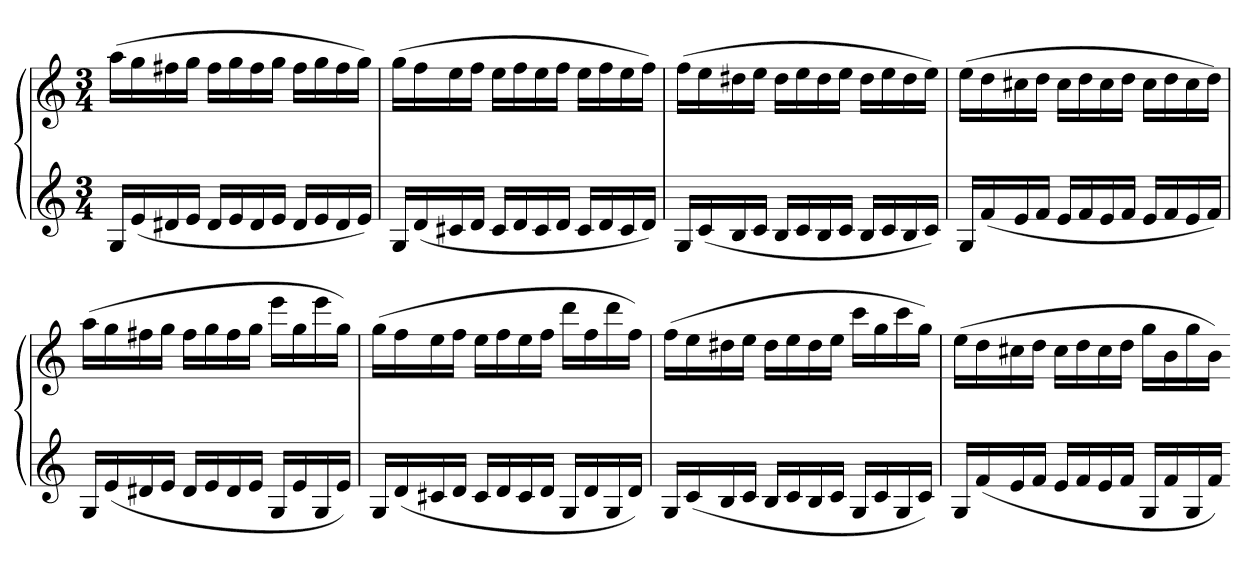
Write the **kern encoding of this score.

**kern	**kern
*part1	*part1
*staff2	*staff1
*M3/4	*M3/4
=	=
16GLL	(16aaLL
(16e	16gg
16d#X	16ff#X
16eJJ	16ggJJ
16d#LL	16ff#LL
16e	16gg
16d#	16ff#
16eJJ	16ggJJ
16d#LL	16ff#LL
16e	16gg
16d#	16ff#
16eJJ)	16ggJJ)
=	=
16GLL	(16ggLL
(16d	16ff
16c#X	16ee
16dJJ	16ffJJ
16c#LL	16eeLL
16d	16ff
16c#	16ee
16dJJ	16ffJJ
16c#LL	16eeLL
16d	16ff
16c#	16ee
16dJJ)	16ffJJ)
=	=
16GLL	(16ffLL
(16c	16ee
16B	16dd#X
16cJJ	16eeJJ
16BLL	16dd#LL
16c	16ee
16B	16dd#
16cJJ	16eeJJ
16BLL	16dd#LL
16c	16ee
16B	16dd#
16cJJ)	16eeJJ)
=	=
16GLL	(16eeLL
(16f	16dd
16e	16cc#X
16fJJ	16ddJJ
16eLL	16cc#LL
16f	16dd
16e	16cc#
16fJJ	16ddJJ
16eLL	16cc#LL
16f	16dd
16e	16cc#
16fJJ)	16ddJJ)
=	=
16GLL	(16aaLL
(16e	16gg
16d#X	16ff#X
16eJJ	16ggJJ
16d#LL	16ff#LL
16e	16gg
16d#	16ff#
16eJJ	16ggJJ
16GLL	16eeeLL
16e	16gg
16G	16eee
16eJJ)	16ggJJ)
=	=
16GLL	(16ggLL
(16d	16ff
16c#X	16ee
16dJJ	16ffJJ
16c#LL	16eeLL
16d	16ff
16c#	16ee
16dJJ	16ffJJ
16GLL	16dddLL
16d	16ff
16G	16ddd
16dJJ)	16ffJJ)
=	=
16GLL	(16ffLL
(16c	16ee
16B	16dd#X
16cJJ	16eeJJ
16BLL	16dd#LL
16c	16ee
16B	16dd#
16cJJ	16eeJJ
16GLL	16cccLL
16c	16gg
16G	16ccc
16cJJ)	16ggJJ)
=	=
16GLL	(16eeLL
(16f	16dd
16e	16cc#X
16fJJ	16ddJJ
16eLL	16cc#LL
16f	16dd
16e	16cc#
16fJJ	16ddJJ
16GLL	16ggLL
16f	16b
16G	16gg
16fJJ)	16bJJ)
=-	=-
*-	*-
